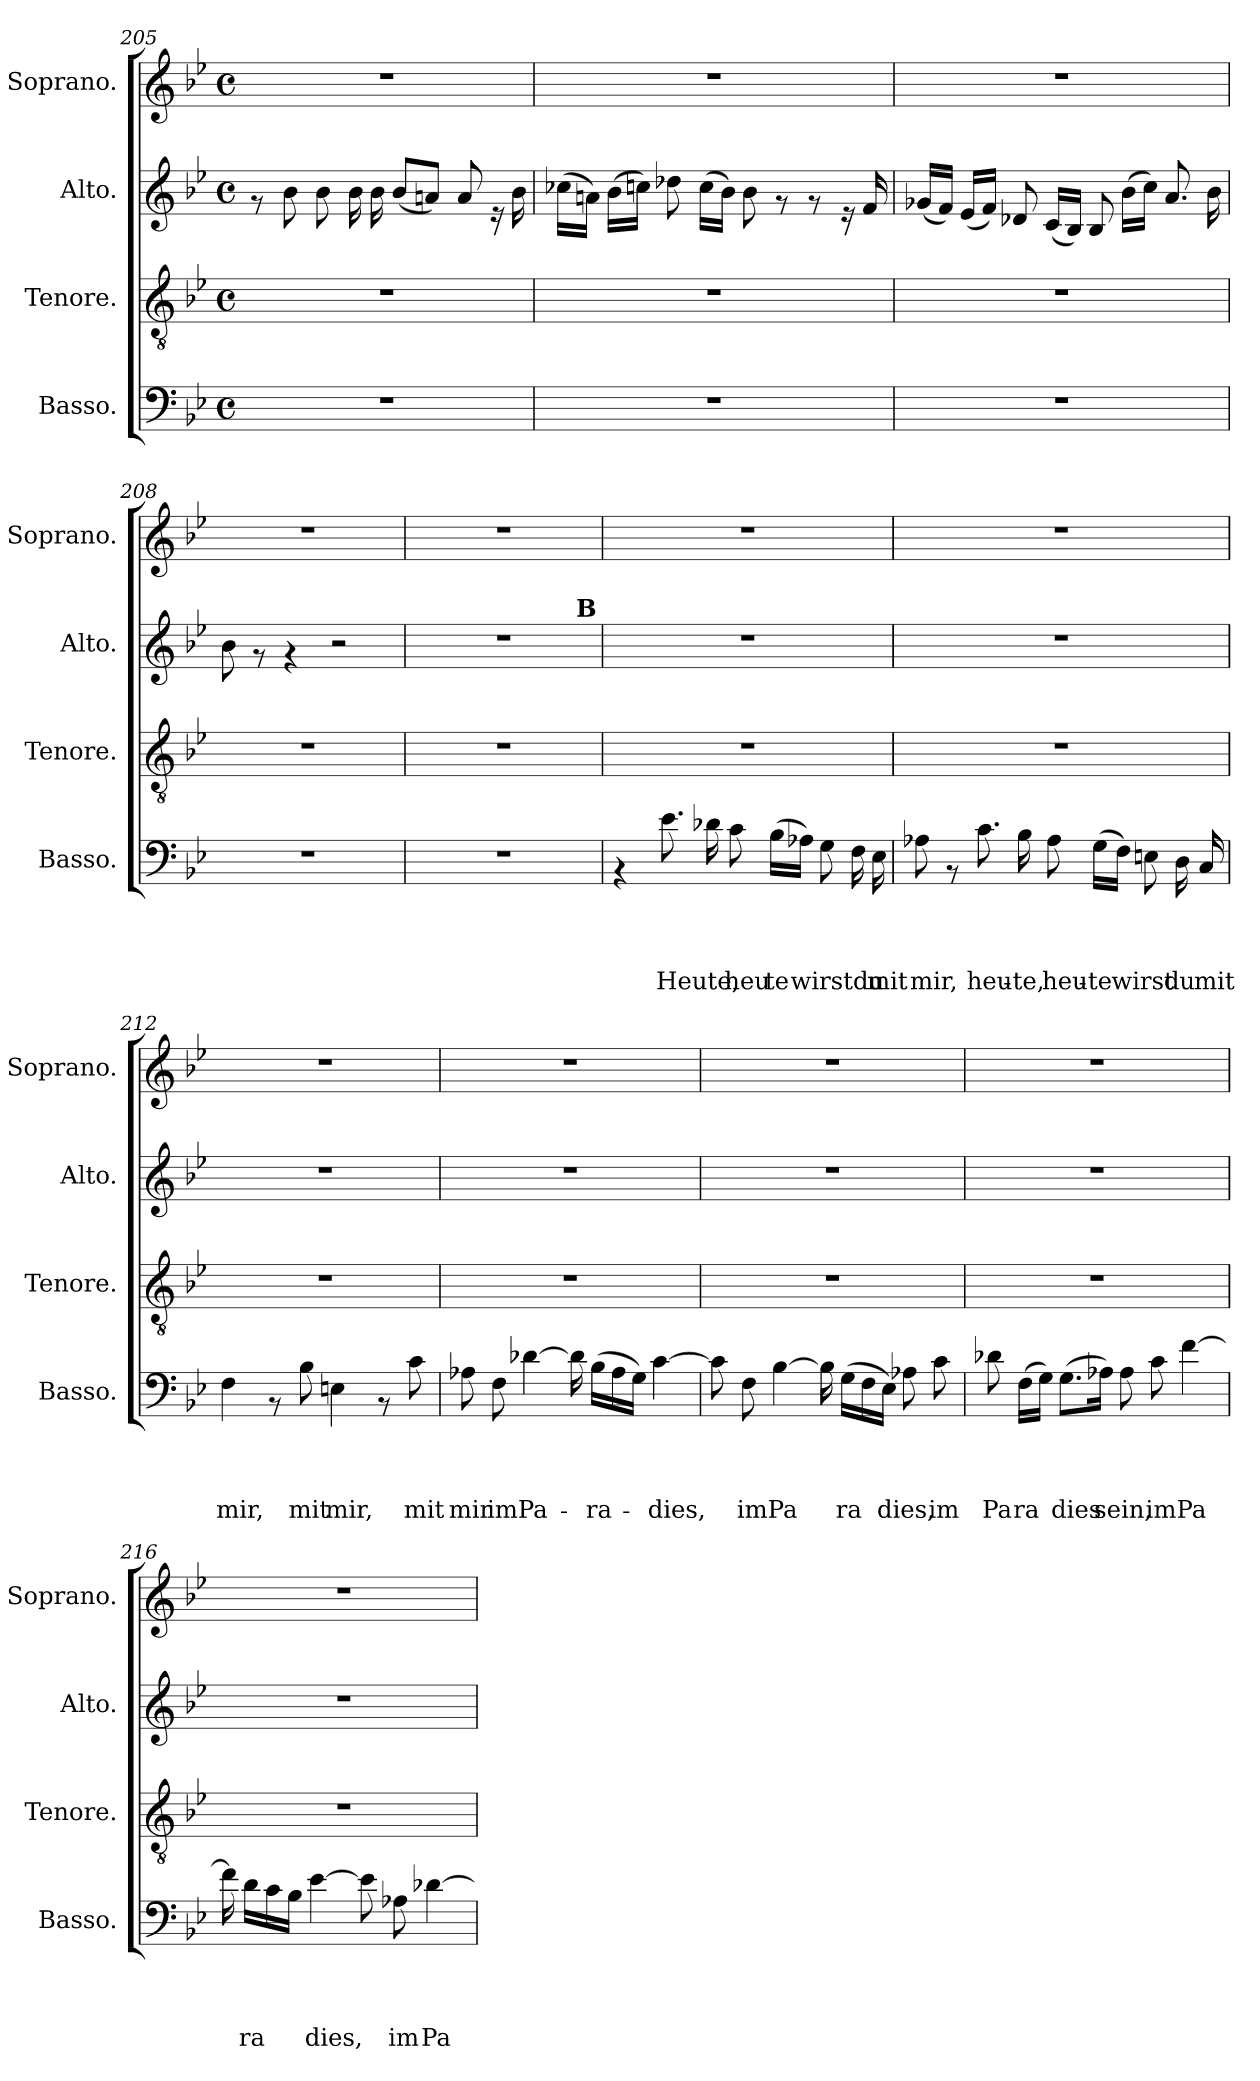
**kern	**text	**text	**text	**text	**kern	**kern	**kern
*part4	*part4	*part4	*part4	*part4	*part3	*part2	*part1
*staff4	*staff4	*staff4	*staff4	*staff4	*staff3	*staff2	*staff1
*I"Basso.	*	*	*	*	*I"Tenore.	*I"Alto.	*I"Soprano.
*I'Basso.	*	*	*	*	*I'Tenore.	*I'Alto.	*I'Soprano.
!!LO:LB:g=z
*clefF4	*	*	*	*	*clefGv2	*clefG2	*clefG2
*k[b-e-]	*	*	*	*	*k[b-e-]	*k[b-e-]	*k[b-e-]
*B-:	*	*	*	*	*B-:	*B-:	*B-:
*M4/4	*	*	*	*	*M4/4	*M4/4	*M4/4
*met(c)	*	*	*	*	*met(c)	*met(c)	*met(c)
=205	=205	=205	=205	=205	=205	=205	=205
1r	.	.	.	.	1r	8rf	1r
.	.	.	.	.	.	8b-\	.
.	.	.	.	.	.	8b-\	.
.	.	.	.	.	.	16b-\	.
.	.	.	.	.	.	16b-\	.
.	.	.	.	.	.	(<8b-/L	.
.	.	.	.	.	.	8an/J)	.
.	.	.	.	.	.	8a/	.
.	.	.	.	.	.	16re	.
.	.	.	.	.	.	16b-\	.
=206	=206	=206	=206	=206	=206	=206	=206
1r	.	.	.	.	1r	(>16cc-X\LL	1r
.	.	.	.	.	.	16an\JJ)	.
.	.	.	.	.	.	(>16b-\LL	.
.	.	.	.	.	.	16ccn\JJ)	.
.	.	.	.	.	.	8dd-X\	.
.	.	.	.	.	.	(>16cc\LL	.
.	.	.	.	.	.	16b-\JJ)	.
.	.	.	.	.	.	8b-\	.
.	.	.	.	.	.	8rf	.
.	.	.	.	.	.	8rf	.
.	.	.	.	.	.	16re	.
.	.	.	.	.	.	16f/	.
!!LO:LB:g=z
=207	=207	=207	=207	=207	=207	=207	=207
1r	.	.	.	.	1r	(<16g-X/LL	1r
.	.	.	.	.	.	16f/JJ)	.
.	.	.	.	.	.	(<16e-/LL	.
.	.	.	.	.	.	16f/JJ)	.
.	.	.	.	.	.	8d-X/	.
.	.	.	.	.	.	(<16c/LL	.
.	.	.	.	.	.	16B-/JJ)	.
.	.	.	.	.	.	8B-/	.
.	.	.	.	.	.	(>16b-\LL	.
.	.	.	.	.	.	16cc\JJ)	.
.	.	.	.	.	.	8.a/	.
.	.	.	.	.	.	16b-\	.
=208	=208	=208	=208	=208	=208	=208	=208
1r	.	.	.	.	1r	8b-\	1r
.	.	.	.	.	.	8rf	.
.	.	.	.	.	.	4rf	.
.	.	.	.	.	.	2r	.
=209	=209	=209	=209	=209	=209	=209	=209
*	*	*	*	*	*	*^	*
1r	.	.	.	.	1r	1r	2ryy	1r
.	.	.	.	.	.	.	4ryy	.
.	.	.	.	.	.	.	8ryy	.
.	.	.	.	.	.	.	32ryy	.
!	!	!	!	!	!	!	!LO:TX:a:B:t=B	!
.	.	.	.	.	.	.	16.ryy	.
*	*	*	*	*	*	*v	*v	*
=210	=210	=210	=210	=210	=210	=210	=210
4rAA	.	.	.	.	1r	1r	1r
!	!	!	!	!LO:LY:b	!	!	!
8.e-\	.	.	.	Heute,	.	.	.
16d-X\	.	.	.	.	.	.	.
!	!	!	!	!LO:LY:b	!	!	!
8c\	.	.	.	heu	.	.	.
!	!	!	!	!LO:LY:b	!	!	!
(>16B-\LL	.	.	.	te	.	.	.
!	!	!	!	!LO:LY:b	!	!	!
16A-X\JJ)	.	.	.	wirstdu	.	.	.
8G\	.	.	.	.	.	.	.
16F\	.	.	.	.	.	.	.
!	!	!	!	!LO:LY:b	!	!	!
16E-\	.	.	.	mit	.	.	.
!!LO:PB:g=z
=211	=211	=211	=211	=211	=211	=211	=211
!	!	!	!	!LO:LY:b	!	!	!
8A-X\	.	.	.	mir,	1r	1r	1r
8rAA	.	.	.	.	.	.	.
!	!	!	!	!LO:LY:b	!	!	!
8.c\	.	.	.	heu-	.	.	.
!	!	!	!	!LO:LY:b	!	!	!
16B-\	.	.	.	-te,	.	.	.
!	!	!	!	!LO:LY:b	!	!	!
8A-\	.	.	.	heu-	.	.	.
!	!	!	!	!LO:LY:b	!	!	!
(>16G\LL	.	.	.	-te	.	.	.
!	!	!	!	!LO:LY:b	!	!	!
16F\JJ)	.	.	.	wirst	.	.	.
8En\	.	.	.	.	.	.	.
!	!	!	!	!LO:LY:b	!	!	!
16D\	.	.	.	du	.	.	.
!	!	!	!	!LO:LY:b	!	!	!
16C/	.	.	.	mit	.	.	.
=212	=212	=212	=212	=212	=212	=212	=212
!	!	!	!	!LO:LY:b	!	!	!
4F\	.	.	.	mir,	1r	1r	1r
8rAA	.	.	.	.	.	.	.
!	!	!	!	!LO:LY:b	!	!	!
8B-\	.	.	.	mit	.	.	.
!	!	!	!	!LO:LY:b	!	!	!
4En\	.	.	.	mir,	.	.	.
8rAA	.	.	.	.	.	.	.
!	!	!	!	!LO:LY:b	!	!	!
8c\	.	.	.	mit	.	.	.
=213	=213	=213	=213	=213	=213	=213	=213
!	!	!	!	!LO:LY:b	!	!	!
8A-X\	.	.	.	mir	1r	1r	1r
!	!	!	!	!LO:LY:b	!	!	!
8F\	.	.	.	im	.	.	.
!	!	!	!	!LO:LY:b	!	!	!
[>4d-X\	.	.	.	Pa-	.	.	.
16d-\]	.	.	.	.	.	.	.
!	!	!	!	!LO:LY:b	!	!	!
(>16B-\LL	.	.	.	-ra-	.	.	.
16A-\	.	.	.	.	.	.	.
16G\JJ)	.	.	.	.	.	.	.
!	!	!	!	!LO:LY:b	!	!	!
[<4c\	.	.	.	-dies,	.	.	.
!!LO:LB:g=z
=214	=214	=214	=214	=214	=214	=214	=214
8c\]	.	.	.	.	1r	1r	1r
!	!	!	!	!LO:LY:b	!	!	!
8F\	.	.	.	im	.	.	.
!	!	!	!	!LO:LY:b	!	!	!
[>4B-\	.	.	.	Pa	.	.	.
16B-\]	.	.	.	.	.	.	.
!	!	!	!	!LO:LY:b	!	!	!
(>16G\LL	.	.	.	ra	.	.	.
16F\	.	.	.	.	.	.	.
!	!	!	!	!LO:LY:b	!	!	!
16E-\JJ)	.	.	.	dies,	.	.	.
8A-X\	.	.	.	.	.	.	.
!	!	!	!	!LO:LY:b	!	!	!
8c\	.	.	.	im	.	.	.
=215	=215	=215	=215	=215	=215	=215	=215
!	!	!	!	!LO:LY:b	!	!	!
8d-X\	.	.	.	Pa	1r	1r	1r
!	!	!	!	!LO:LY:b	!	!	!
(>16F\LL	.	.	.	ra	.	.	.
16G\JJ)	.	.	.	.	.	.	.
!	!	!	!	!LO:LY:b	!	!	!
(>8.G\L	.	.	.	dies	.	.	.
!	!	!	!	!LO:LY:b	!	!	!
16A-X\Jk)	.	.	.	sein,	.	.	.
8A-\	.	.	.	.	.	.	.
!	!	!	!	!LO:LY:b	!	!	!
8c\	.	.	.	im	.	.	.
!	!	!	!	!LO:LY:b	!	!	!
[>4f\	.	.	.	Pa	.	.	.
=216	=216	=216	=216	=216	=216	=216	=216
16f\]	.	.	.	.	1r	1r	1r
!	!	!	!	!LO:LY:b	!	!	!
16d\LL	.	.	.	ra	.	.	.
16c\	.	.	.	.	.	.	.
16B-\JJ	.	.	.	.	.	.	.
!	!	!	!	!LO:LY:b	!	!	!
[>4e-\	.	.	.	dies,	.	.	.
8e-\]	.	.	.	.	.	.	.
!	!	!	!	!LO:LY:b	!	!	!
8A-X\	.	.	.	im	.	.	.
!	!	!	!	!LO:LY:b	!	!	!
[<4d-X\	.	.	.	Pa	.	.	.
=	=	=	=	=	=	=	=
*-	*-	*-	*-	*-	*-	*-	*-
